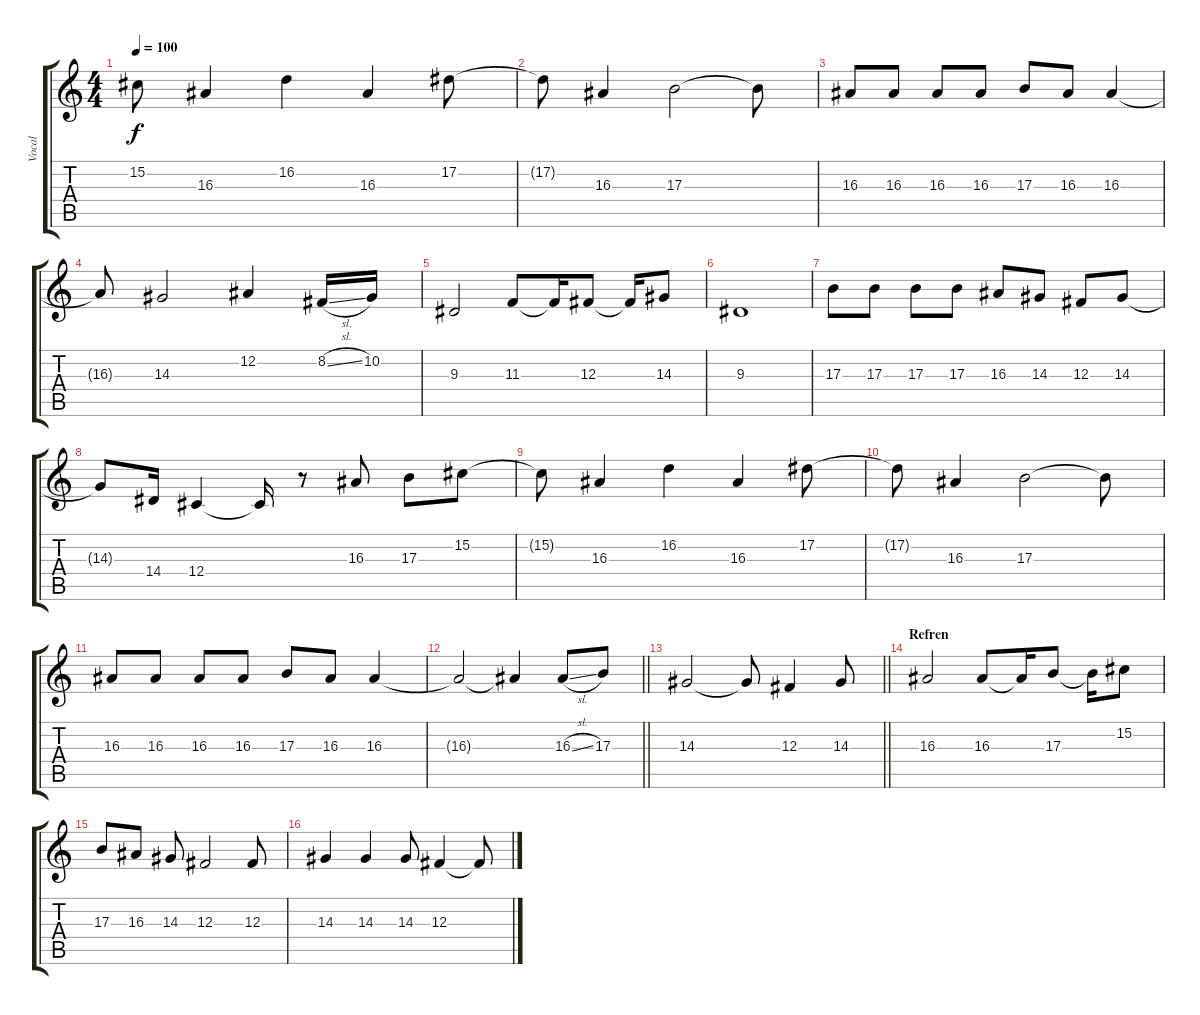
\track ("Vocal" "Vocal") {instrument altosax}
\staff {score tabs}
\tuning (Eb4 Bb3 Gb3 Db3 Ab2 Eb2) {hide}
\ts (4 4)
\tempo 100
\clef g2
\ks c
15.2{t}.8{dy f} 16.3.4 16.2.4 16.3.4 17.2.8 |
17.2{t}.8 16.3.4 17.3.2 17.3{t}.8 |
16.3.8 16.3.8 16.3.8 16.3.8 17.3.8 16.3.8 16.3.4 |
16.3{t}.8 14.3.2 12.2.4 8.2{sl}.16 10.2.16 |
9.3.2 11.3.8 11.3{t}.16 12.3.8 12.3{t}.16 14.3.8 |
9.3.1 |
17.3.8 17.3.8 17.3.8 17.3.8 16.3.8 14.3.8 12.3.8 14.3.8 |
14.3{t}.8 14.4.16 12.4.4 12.4{t}.16 r.8 16.3.8 17.3.8 15.2.8 |
15.2{t}.8 16.3.4 16.2.4 16.3.4 17.2.8 |
17.2{t}.8 16.3.4 17.3.2 17.3{t}.8 |
16.3.8 16.3.8 16.3.8 16.3.8 17.3.8 16.3.8 16.3.4 |
\barLineRight lightlight
16.3{t}.2 16.3{t}.4 16.3{sl}.8 17.3.8 |
\barLineRight lightlight
14.3.2 14.3{t}.8 12.3.4 14.3.8 |
\section ("" "Refren")
16.3.2 16.3.8 16.3{t}.16 17.3.8 17.3{t}.16 15.2.8 |
17.3.8 16.3.8 14.3.8 12.3.2 12.3.8 |
14.3.4 14.3.4 14.3.8 12.3.4 12.3{t}.8
